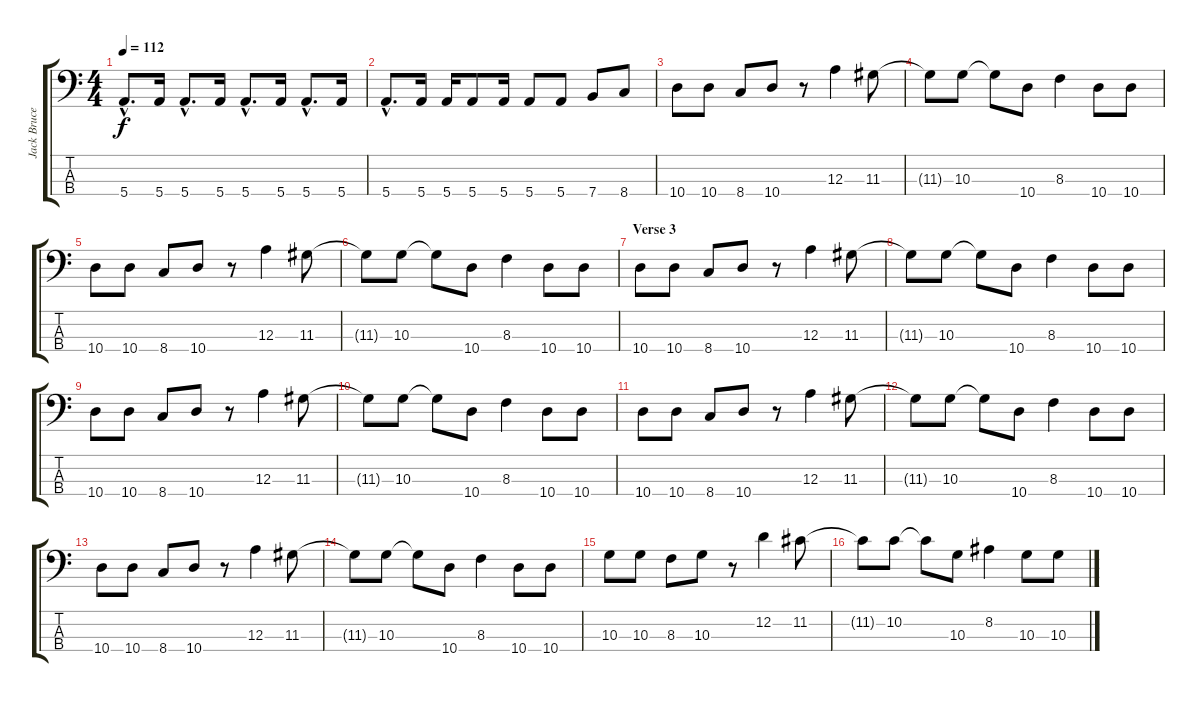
\track ("Jack Bruce - Bass" "Jack Bruce") {instrument electricbassfinger}
\staff {score tabs}
\tuning (G2 D2 A1 E1) {hide}
\ts (4 4)
\tempo 112
\clef f4
\ks c
5.4{hac}.8{d dy f} 5.4.16 5.4{hac}.8{d} 5.4.16 5.4{hac}.8{d} 5.4.16 5.4{hac}.8{d} 5.4.16 |
5.4{hac}.8{d} 5.4.16 5.4.16 5.4.8 5.4.16 5.4.8 5.4.8 7.4.8 8.4.8 |
10.4.8 10.4.8 8.4.8 10.4.8 r.8 12.3.4 11.3.8 |
11.3{t}.8 10.3.8 10.3{t}.8 10.4.8 8.3.4 10.4.8 10.4.8 |
10.4.8 10.4.8 8.4.8 10.4.8 r.8 12.3.4 11.3.8 |
11.3{t}.8 10.3.8 10.3{t}.8 10.4.8 8.3.4 10.4.8 10.4.8 |
\section ("" "Verse 3")
10.4.8 10.4.8 8.4.8 10.4.8 r.8 12.3.4 11.3.8 |
11.3{t}.8 10.3.8 10.3{t}.8 10.4.8 8.3.4 10.4.8 10.4.8 |
10.4.8 10.4.8 8.4.8 10.4.8 r.8 12.3.4 11.3.8 |
11.3{t}.8 10.3.8 10.3{t}.8 10.4.8 8.3.4 10.4.8 10.4.8 |
10.4.8 10.4.8 8.4.8 10.4.8 r.8 12.3.4 11.3.8 |
11.3{t}.8 10.3.8 10.3{t}.8 10.4.8 8.3.4 10.4.8 10.4.8 |
10.4.8 10.4.8 8.4.8 10.4.8 r.8 12.3.4 11.3.8 |
11.3{t}.8 10.3.8 10.3{t}.8 10.4.8 8.3.4 10.4.8 10.4.8 |
10.3.8 10.3.8 8.3.8 10.3.8 r.8 12.2.4 11.2.8 |
11.2{t}.8 10.2.8 10.2{t}.8 10.3.8 8.2.4 10.3.8 10.3.8
